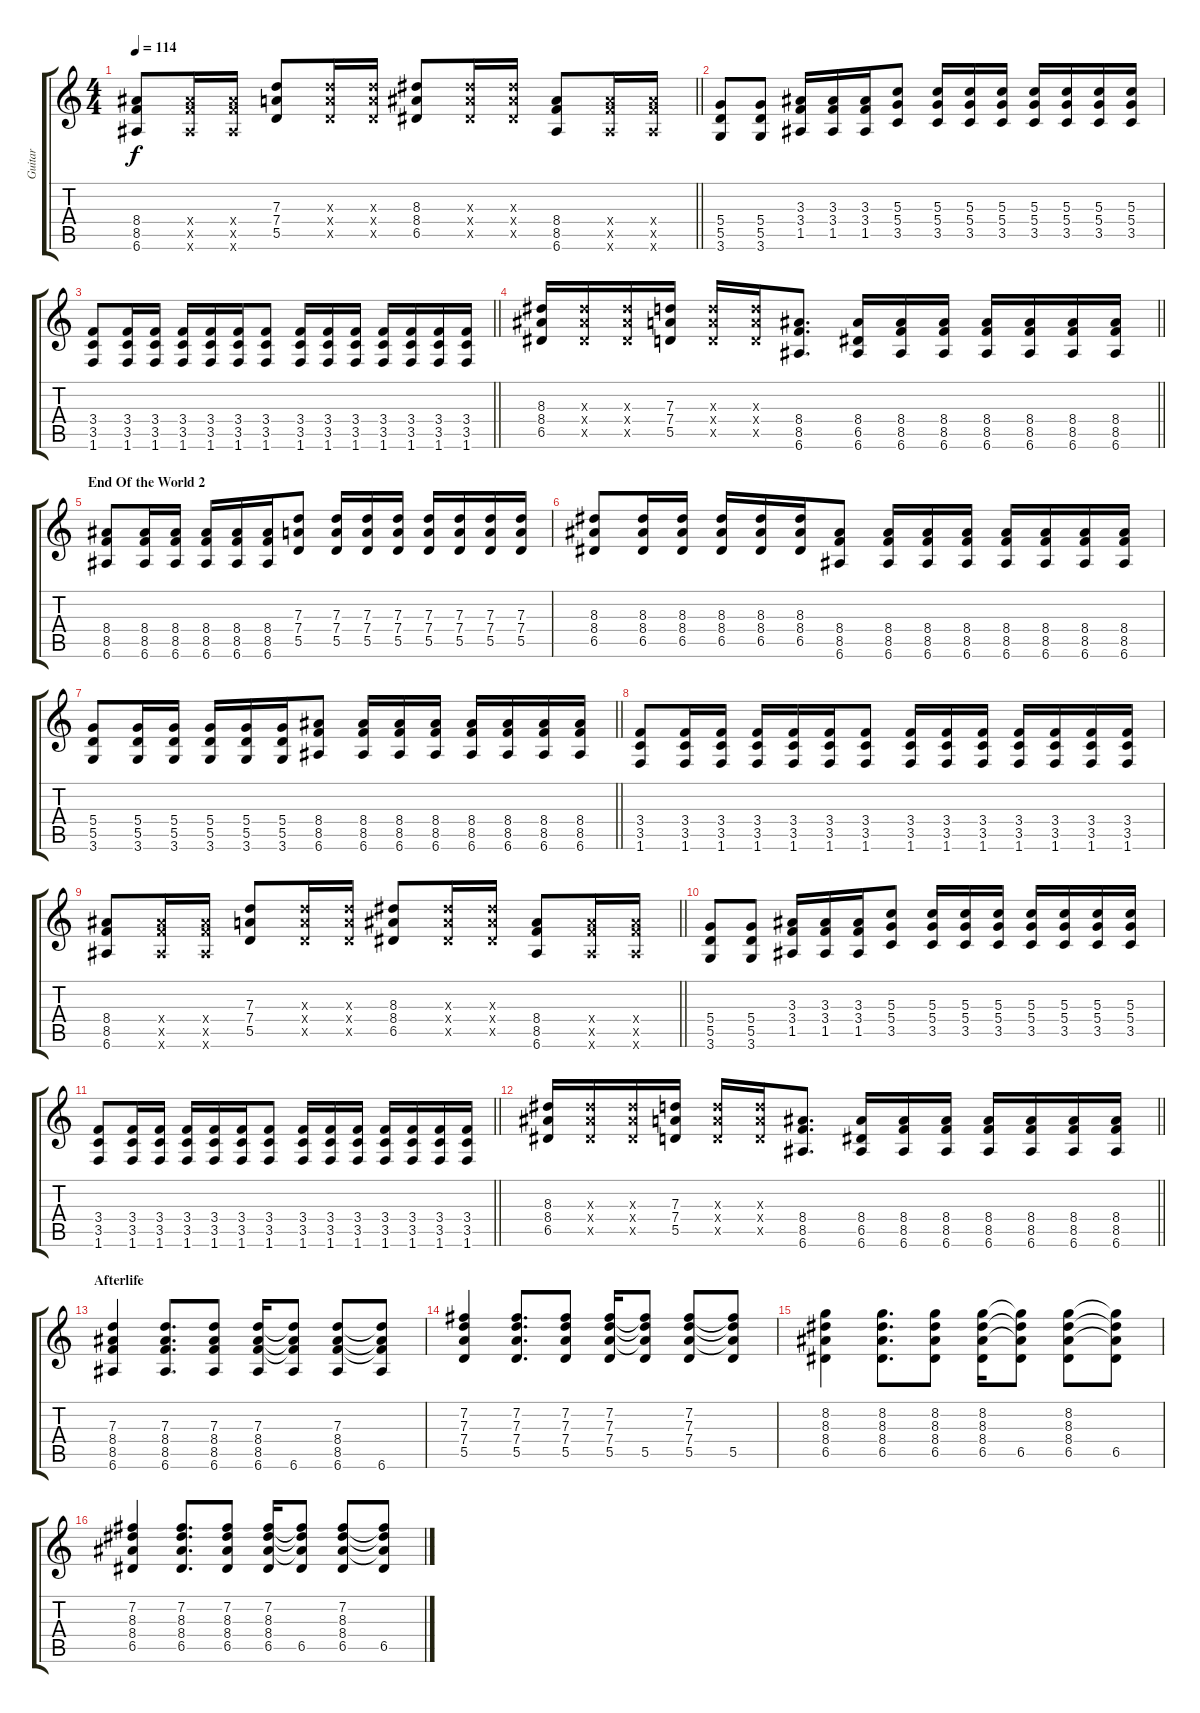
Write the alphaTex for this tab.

\track ("Guitar" "Guitar") {instrument electricguitarclean}
\staff {score tabs}
\tuning (E4 B3 G3 D3 A2 E2) {hide}
\ts (4 4)
\tempo 114
\clef g2
\barLineRight lightlight
\ks c
(8.4 8.5 6.6).8{dy f} (8.4{x} 8.5{x} 6.6{x}).16 (8.4{x} 8.5{x} 6.6{x}).16 (7.3 7.4 5.5).8 (7.3{x} 7.4{x} 5.5{x}).16 (7.3{x} 7.4{x} 5.5{x}).16 (8.3 8.4 6.5).8 (8.3{x} 8.4{x} 6.5{x}).16 (8.3{x} 8.4{x} 6.5{x}).16 (8.4 8.5 6.6).8 (8.4{x} 8.5{x} 6.6{x}).16 (8.4{x} 8.5{x} 6.6{x}).16 |
(5.4 5.5 3.6).8 (5.4 5.5 3.6).8 (3.3 3.4 1.5).16 (3.3 3.4 1.5).16 (3.3 3.4 1.5).16 (5.3 5.4 3.5).8 (5.3 5.4 3.5).16 (5.3 5.4 3.5).16 (5.3 5.4 3.5).16 (5.3 5.4 3.5).16 (5.3 5.4 3.5).16 (5.3 5.4 3.5).16 (5.3 5.4 3.5).16 |
\barLineRight lightlight
(3.4 3.5 1.6).8 (3.4 3.5 1.6).16 (3.4 3.5 1.6).16 (3.4 3.5 1.6).16 (3.4 3.5 1.6).16 (3.4 3.5 1.6).16 (3.4 3.5 1.6).8 (3.4 3.5 1.6).16 (3.4 3.5 1.6).16 (3.4 3.5 1.6).16 (3.4 3.5 1.6).16 (3.4 3.5 1.6).16 (3.4 3.5 1.6).16 (3.4 3.5 1.6).16 |
\barLineRight lightlight
(8.3 8.4 6.5).16 (8.3{x} 8.4{x} 6.5{x}).16 (8.3{x} 8.4{x} 6.5{x}).16 (7.3 7.4 5.5).16 (7.3{x} 7.4{x} 5.5{x}).16 (7.3{x} 7.4{x} 5.5{x}).16 (8.4 8.5 6.6).8{d} (8.4 6.5 6.6).16 (8.4 8.5 6.6).16 (8.4 8.5 6.6).16 (8.4 8.5 6.6).16 (8.4 8.5 6.6).16 (8.4 8.5 6.6).16 (8.4 8.5 6.6).16 |
\section ("" "End Of the World 2")
(8.4 8.5 6.6).8{instrument distortionguitar} (8.4 8.5 6.6).16 (8.4 8.5 6.6).16 (8.4 8.5 6.6).16 (8.4 8.5 6.6).16 (8.4 8.5 6.6).16 (7.3 7.4 5.5).8 (7.3 7.4 5.5).16 (7.3 7.4 5.5).16 (7.3 7.4 5.5).16 (7.3 7.4 5.5).16 (7.3 7.4 5.5).16 (7.3 7.4 5.5).16 (7.3 7.4 5.5).16 |
(8.3 8.4 6.5).8 (8.3 8.4 6.5).16 (8.3 8.4 6.5).16 (8.3 8.4 6.5).16 (8.3 8.4 6.5).16 (8.3 8.4 6.5).16 (8.4 8.5 6.6).8 (8.4 8.5 6.6).16 (8.4 8.5 6.6).16 (8.4 8.5 6.6).16 (8.4 8.5 6.6).16 (8.4 8.5 6.6).16 (8.4 8.5 6.6).16 (8.4 8.5 6.6).16 |
\barLineRight lightlight
(5.4 5.5 3.6).8 (5.4 5.5 3.6).16 (5.4 5.5 3.6).16 (5.4 5.5 3.6).16 (5.4 5.5 3.6).16 (5.4 5.5 3.6).16 (8.4 8.5 6.6).8 (8.4 8.5 6.6).16 (8.4 8.5 6.6).16 (8.4 8.5 6.6).16 (8.4 8.5 6.6).16 (8.4 8.5 6.6).16 (8.4 8.5 6.6).16 (8.4 8.5 6.6).16 |
(3.4 3.5 1.6).8 (3.4 3.5 1.6).16 (3.4 3.5 1.6).16 (3.4 3.5 1.6).16 (3.4 3.5 1.6).16 (3.4 3.5 1.6).16 (3.4 3.5 1.6).8 (3.4 3.5 1.6).16 (3.4 3.5 1.6).16 (3.4 3.5 1.6).16 (3.4 3.5 1.6).16 (3.4 3.5 1.6).16 (3.4 3.5 1.6).16 (3.4 3.5 1.6).16 |
\barLineRight lightlight
(8.4 8.5 6.6).8 (8.4{x} 8.5{x} 6.6{x}).16 (8.4{x} 8.5{x} 6.6{x}).16 (7.3 7.4 5.5).8 (7.3{x} 7.4{x} 5.5{x}).16 (7.3{x} 7.4{x} 5.5{x}).16 (8.3 8.4 6.5).8 (8.3{x} 8.4{x} 6.5{x}).16 (8.3{x} 8.4{x} 6.5{x}).16 (8.4 8.5 6.6).8 (8.4{x} 8.5{x} 6.6{x}).16 (8.4{x} 8.5{x} 6.6{x}).16 |
(5.4 5.5 3.6).8 (5.4 5.5 3.6).8 (3.3 3.4 1.5).16 (3.3 3.4 1.5).16 (3.3 3.4 1.5).16 (5.3 5.4 3.5).8 (5.3 5.4 3.5).16 (5.3 5.4 3.5).16 (5.3 5.4 3.5).16 (5.3 5.4 3.5).16 (5.3 5.4 3.5).16 (5.3 5.4 3.5).16 (5.3 5.4 3.5).16 |
\barLineRight lightlight
(3.4 3.5 1.6).8 (3.4 3.5 1.6).16 (3.4 3.5 1.6).16 (3.4 3.5 1.6).16 (3.4 3.5 1.6).16 (3.4 3.5 1.6).16 (3.4 3.5 1.6).8 (3.4 3.5 1.6).16 (3.4 3.5 1.6).16 (3.4 3.5 1.6).16 (3.4 3.5 1.6).16 (3.4 3.5 1.6).16 (3.4 3.5 1.6).16 (3.4 3.5 1.6).16 |
\barLineRight lightlight
(8.3 8.4 6.5).16 (8.3{x} 8.4{x} 6.5{x}).16 (8.3{x} 8.4{x} 6.5{x}).16 (7.3 7.4 5.5).16 (7.3{x} 7.4{x} 5.5{x}).16 (7.3{x} 7.4{x} 5.5{x}).16 (8.4 8.5 6.6).8{d} (8.4 6.5 6.6).16 (8.4 8.5 6.6).16 (8.4 8.5 6.6).16 (8.4 8.5 6.6).16 (8.4 8.5 6.6).16 (8.4 8.5 6.6).16 (8.4 8.5 6.6).16 |
\section ("" "Afterlife")
(7.3 8.4 8.5 6.6).4{instrument electricguitarclean} (7.3 8.4 8.5 6.6).8{d} (7.3 8.4 8.5 6.6).8 (7.3 8.4 8.5 6.6).16 (7.3{t} 8.4{t} 8.5{t} 6.6).8 (7.3 8.4 8.5 6.6).8 (7.3{t} 8.4{t} 8.5{t} 6.6).8 |
(7.2 7.3 7.4 5.5).4 (7.2 7.3 7.4 5.5).8{d} (7.2 7.3 7.4 5.5).8 (7.2 7.3 7.4 5.5).16 (7.2{t} 7.3{t} 7.4{t} 5.5).8 (7.2 7.3 7.4 5.5).8 (7.2{t} 7.3{t} 7.4{t} 5.5).8 |
(8.2 8.3 8.4 6.5).4 (8.2 8.3 8.4 6.5).8{d} (8.2 8.3 8.4 6.5).8 (8.2 8.3 8.4 6.5).16 (8.2{t} 8.3{t} 8.4{t} 6.5).8 (8.2 8.3 8.4 6.5).8 (8.2{t} 8.3{t} 8.4{t} 6.5).8 |
(7.2 8.3 8.4 6.5).4 (7.2 8.3 8.4 6.5).8{d} (7.2 8.3 8.4 6.5).8 (7.2 8.3 8.4 6.5).16 (7.2{t} 8.3{t} 8.4{t} 6.5).8 (7.2 8.3 8.4 6.5).8 (7.2{t} 8.3{t} 8.4{t} 6.5).8
